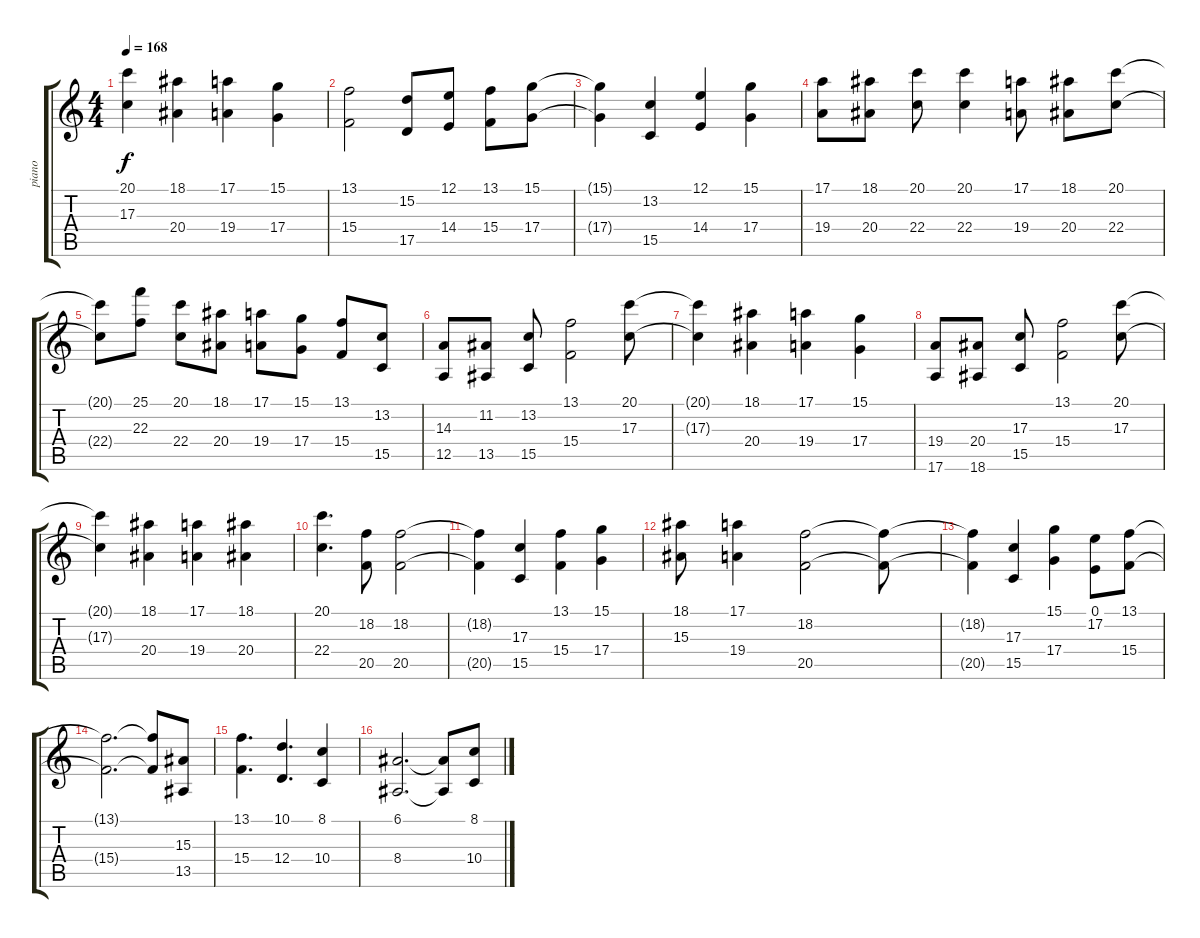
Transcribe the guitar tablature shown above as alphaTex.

\track ("piano" "piano") {instrument electricgrandpiano}
\staff {score tabs}
\tuning (E4 B3 G3 D3 A2 E2) {hide}
\ts (4 4)
\tempo 168
\clef g2
\ks c
(20.1{t} 17.3{t}).4{dy f} (18.1 20.4).4 (17.1 19.4).4 (15.1 17.4).4 |
(13.1 15.4).2 (15.2 17.5).8 (12.1 14.4).8 (13.1 15.4).8 (15.1 17.4).8 |
(15.1{t} 17.4{t}).4 (13.2 15.5).4 (12.1 14.4).4 (15.1 17.4).4 |
(17.1 19.4).8 (18.1 20.4).8 (20.1 22.4).8 (20.1 22.4).4 (17.1 19.4).8 (18.1 20.4).8 (20.1 22.4).8 |
(20.1{t} 22.4{t}).8 (25.1 22.3).8 (20.1 22.4).8 (18.1 20.4).8 (17.1 19.4).8 (15.1 17.4).8 (13.1 15.4).8 (13.2 15.5).8 |
(14.3 12.5).8 (11.2 13.5).8 (13.2 15.5).8 (13.1 15.4).2 (20.1 17.3).8 |
(20.1{t} 17.3{t}).4 (18.1 20.4).4 (17.1 19.4).4 (15.1 17.4).4 |
(19.4 17.6).8 (20.4 18.6).8 (17.3 15.5).8 (13.1 15.4).2 (20.1 17.3).8 |
(20.1{t} 17.3{t}).4 (18.1 20.4).4 (17.1 19.4).4 (18.1 20.4).4 |
(20.1 22.4).4{d} (18.2 20.5).8 (18.2 20.5).2 |
(18.2{t} 20.5{t}).4 (17.3 15.5).4 (13.1 15.4).4 (15.1 17.4).4 |
(18.1 15.3).8 (17.1 19.4).4 (18.2 20.5).2 (18.2{t} 20.5{t}).8 |
(18.2{t} 20.5{t}).4 (17.3 15.5).4 (15.1 17.4).4 (0.1 17.2).8 (13.1 15.4).8 |
(13.1{t} 15.4{t}).2{d} (13.1{t} 15.4{t}).8 (15.3 13.5).8 |
(13.1 15.4).4{d} (10.1 12.4).4{d} (8.1 10.4).4 |
(6.1 8.4).2{d} (6.1{t} 8.4{t}).8 (8.1 10.4).8
